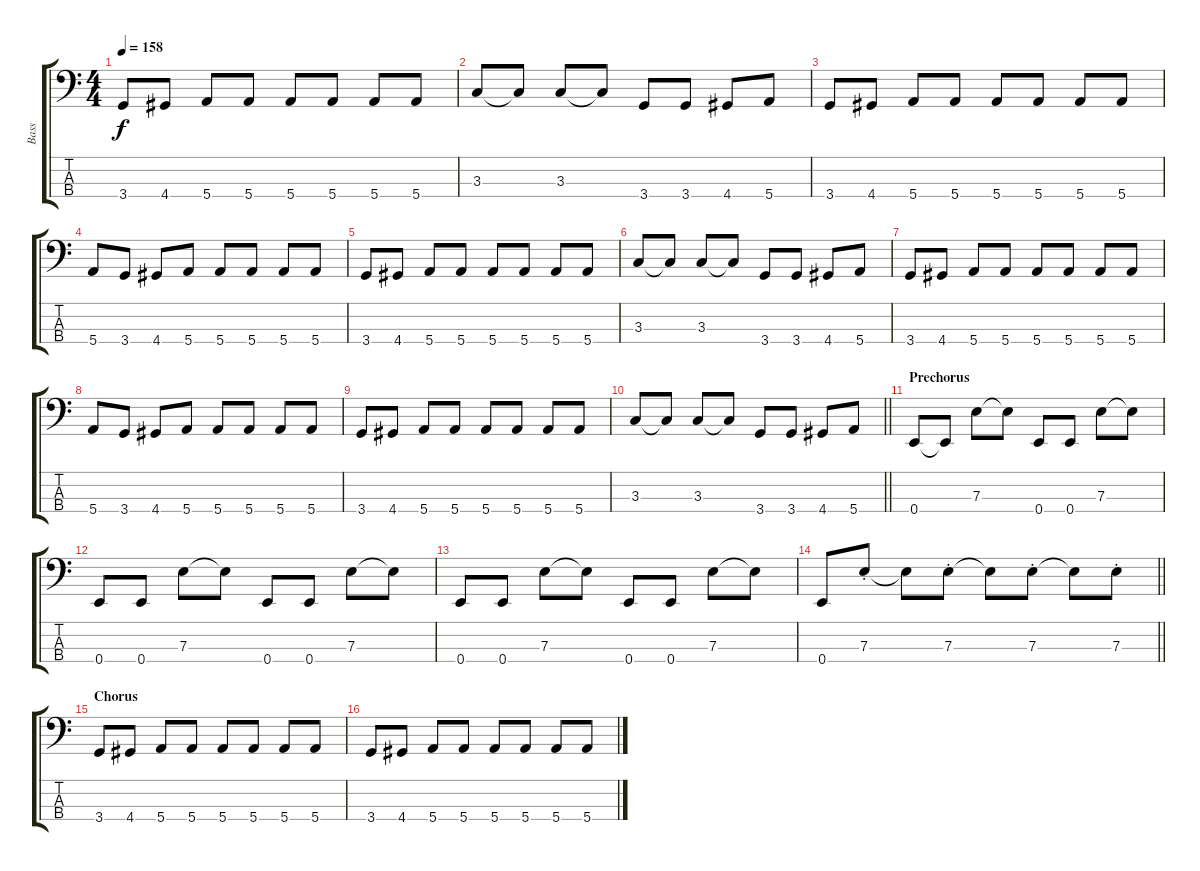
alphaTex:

\track ("Bass" "Bass") {instrument electricbassfinger}
\staff {score tabs}
\tuning (G2 D2 A1 E1) {hide}
\ts (4 4)
\tempo 158
\clef f4
\ks c
3.4.8{dy f} 4.4.8 5.4.8 5.4.8 5.4.8 5.4.8 5.4.8 5.4.8 |
3.3.8 3.3{t}.8 3.3.8 3.3{t}.8 3.4.8 3.4.8 4.4.8 5.4.8 |
3.4.8 4.4.8 5.4.8 5.4.8 5.4.8 5.4.8 5.4.8 5.4.8 |
5.4.8 3.4.8 4.4.8 5.4.8 5.4.8 5.4.8 5.4.8 5.4.8 |
3.4.8 4.4.8 5.4.8 5.4.8 5.4.8 5.4.8 5.4.8 5.4.8 |
3.3.8 3.3{t}.8 3.3.8 3.3{t}.8 3.4.8 3.4.8 4.4.8 5.4.8 |
3.4.8 4.4.8 5.4.8 5.4.8 5.4.8 5.4.8 5.4.8 5.4.8 |
5.4.8 3.4.8 4.4.8 5.4.8 5.4.8 5.4.8 5.4.8 5.4.8 |
3.4.8 4.4.8 5.4.8 5.4.8 5.4.8 5.4.8 5.4.8 5.4.8 |
\barLineRight lightlight
3.3.8 3.3{t}.8 3.3.8 3.3{t}.8 3.4.8 3.4.8 4.4.8 5.4.8 |
\section ("" "Prechorus")
0.4.8 0.4{t}.8 7.3.8 7.3{t}.8 0.4.8 0.4.8 7.3.8 7.3{t}.8 |
0.4.8 0.4.8 7.3.8 7.3{t}.8 0.4.8 0.4.8 7.3.8 7.3{t}.8 |
0.4.8 0.4.8 7.3.8 7.3{t}.8 0.4.8 0.4.8 7.3.8 7.3{t}.8 |
\barLineRight lightlight
0.4.8 7.3{st}.8 7.3{t}.8 7.3{st}.8 7.3{t}.8 7.3{st}.8 7.3{t}.8 7.3{st}.8 |
\section ("" "Chorus")
3.4.8 4.4.8 5.4.8 5.4.8 5.4.8 5.4.8 5.4.8 5.4.8 |
3.4.8 4.4.8 5.4.8 5.4.8 5.4.8 5.4.8 5.4.8 5.4.8
